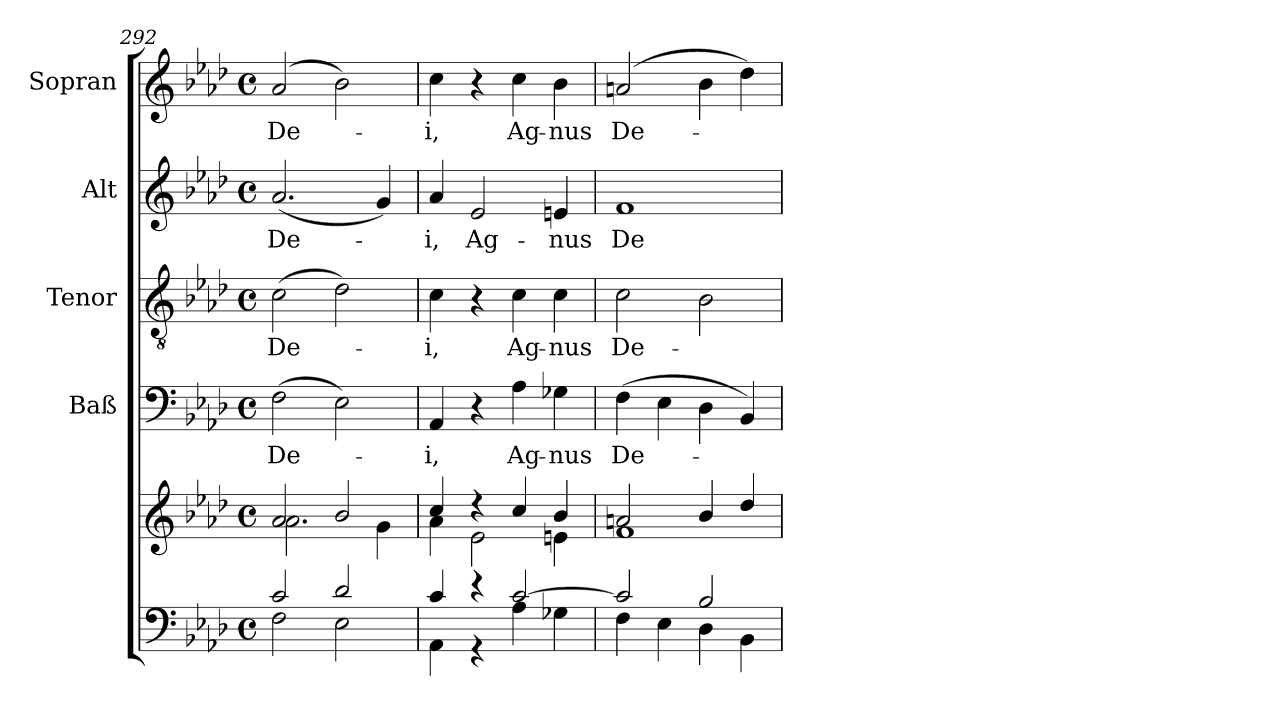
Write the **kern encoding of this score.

**kern	**kern	**kern	**text	**kern	**text	**kern	**text	**kern	**text
*part5	*part5	*part4	*part4	*part3	*part3	*part2	*part2	*part1	*part1
*staff6	*staff5	*staff4	*staff4	*staff3	*staff3	*staff2	*staff2	*staff1	*staff1
*	*	*I"Baß	*	*I"Tenor	*	*I"Alt	*	*I"Sopran	*
*	*	*I'Baß	*	*I'Ten	*	*I'Alt	*	*I'Sop	*
*clefF4	*clefG2	*clefF4	*	*clefGv2	*	*clefG2	*	*clefG2	*
*k[b-e-a-d-]	*k[b-e-a-d-]	*k[b-e-a-d-]	*	*k[b-e-a-d-]	*	*k[b-e-a-d-]	*	*k[b-e-a-d-]	*
*A-:	*A-:	*A-:	*	*A-:	*	*A-:	*	*A-:	*
*M4/4	*M4/4	*M4/4	*	*M4/4	*	*M4/4	*	*M4/4	*
*met(c)	*met(c)	*met(c)	*	*met(c)	*	*met(c)	*	*met(c)	*
=292	=292	=292	=292	=292	=292	=292	=292	=292	=292
*^	*^	*	*	*	*	*	*	*	*
!	!	!	!	!	!LO:LY:b	!	!LO:LY:b	!	!LO:LY:b	!	!LO:LY:b
2c/	2F\	2a-/	2.a-\	(>2F\	De-	(>2c\	De-	(<2.a-/	De-	(2a-/	De-
2d-/	2E-\	2b-/	.	2E-\)	.	2d-\)	.	.	.	2b-\)	.
.	.	.	4g\	.	.	.	.	4g/)	.	.	.
=293	=293	=293	=293	=293	=293	=293	=293	=293	=293	=293	=293
!	!	!	!	!	!LO:LY:b	!	!LO:LY:b	!	!LO:LY:b	!	!LO:LY:b
4c/	4AA-\	4cc/	4a-\	4AA-/	-i,	4c\	-i,	4a-/	-i,	4cc\	-i,
!	!	!	!	!	!	!	!	!	!LO:LY:b	!	!
4r	4r	4rdd	2e-\	4r	.	4r	.	2e-/	Ag-	4r	.
!	!	!	!	!	!LO:LY:b	!	!LO:LY:b	!	!	!	!LO:LY:b
[>2c/	4A-\	4cc/	.	4A-\	Ag-	4c\	Ag-	.	.	4cc\	Ag-
!	!	!	!	!	!LO:LY:b	!	!LO:LY:b	!	!LO:LY:b	!	!LO:LY:b
.	4G-X\	4b-/	4en\	4G-X\	-nus	4c\	-nus	4en/	-nus	4b-\	-nus
=294	=294	=294	=294	=294	=294	=294	=294	=294	=294	=294	=294
!	!	!	!	!	!LO:LY:b	!	!LO:LY:b	!	!LO:LY:b	!	!LO:LY:b
2c/]	4F\	2an/	1f	(>4F\	De-	2c\	De-	1f	De-	(2an/	De-
.	4E-\	.	.	4E-\	.	.	.	.	.	.	.
2B-/	4D-\	4b-/	.	4D-\	.	2B-\	.	.	.	4b-\	.
.	4BB-\	4dd-/	.	4BB-/)	.	.	.	.	.	4dd-\)	.
*v	*v	*	*	*	*	*	*	*	*	*	*
*	*v	*v	*	*	*	*	*	*	*	*
=	=	=	=	=	=	=	=	=	=
*-	*-	*-	*-	*-	*-	*-	*-	*-	*-
